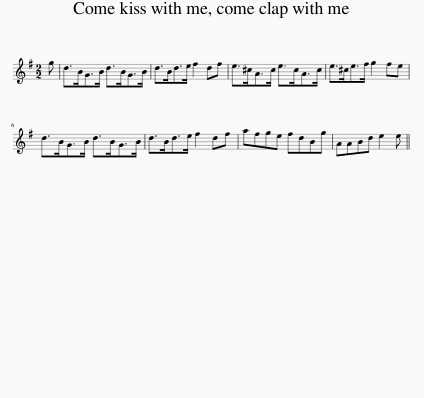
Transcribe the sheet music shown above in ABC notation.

X:1
L:1/8
M:2/2
I:linebreak $
K:G
V:1 treble
V:1
 g | d>BG>B d>BG>B | d>Bd>e f2 df | e>^cA>c e>cA>c | e>^ce>f g2 fe |$ %5
 d>BG>B d>BG>B | d>Bd>e f2 df | afge fdBg | AABd e2 e || %9
